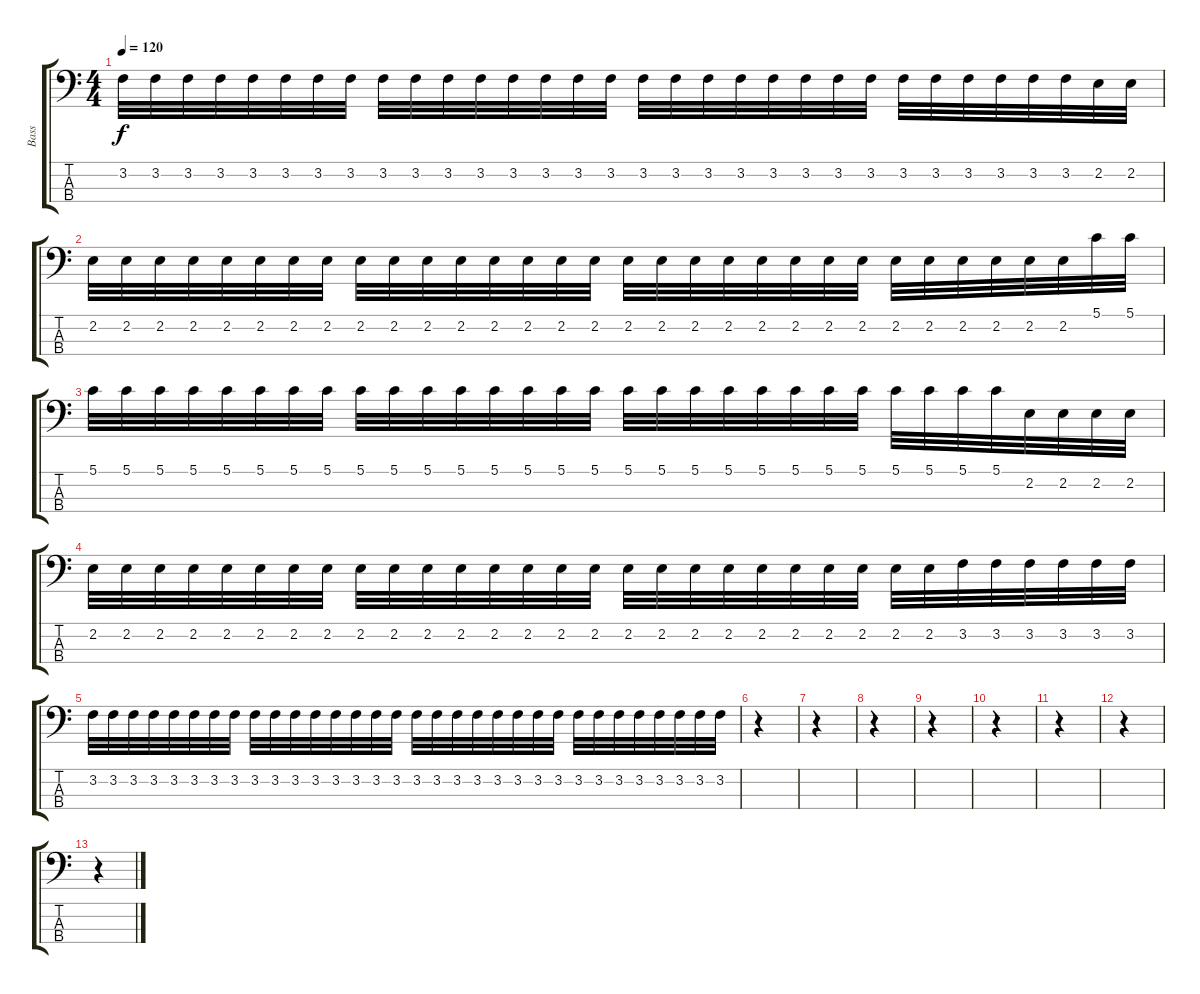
\track ("Bass" "Bass") {instrument acousticguitarnylon}
\staff {score tabs}
\tuning (G2 D2 A1 E1) {hide}
\ts (4 4)
\tempo 120
\clef f4
\ks c
3.2.32{dy f} 3.2.32 3.2.32 3.2.32 3.2.32 3.2.32 3.2.32 3.2.32 3.2.32 3.2.32 3.2.32 3.2.32 3.2.32 3.2.32 3.2.32 3.2.32 3.2.32 3.2.32 3.2.32 3.2.32 3.2.32 3.2.32 3.2.32 3.2.32 3.2.32 3.2.32 3.2.32 3.2.32 3.2.32 3.2.32 2.2.32 2.2.32 |
2.2.32 2.2.32 2.2.32 2.2.32 2.2.32 2.2.32 2.2.32 2.2.32 2.2.32 2.2.32 2.2.32 2.2.32 2.2.32 2.2.32 2.2.32 2.2.32 2.2.32 2.2.32 2.2.32 2.2.32 2.2.32 2.2.32 2.2.32 2.2.32 2.2.32 2.2.32 2.2.32 2.2.32 2.2.32 2.2.32 5.1.32 5.1.32 |
5.1.32 5.1.32 5.1.32 5.1.32 5.1.32 5.1.32 5.1.32 5.1.32 5.1.32 5.1.32 5.1.32 5.1.32 5.1.32 5.1.32 5.1.32 5.1.32 5.1.32 5.1.32 5.1.32 5.1.32 5.1.32 5.1.32 5.1.32 5.1.32 5.1.32 5.1.32 5.1.32 5.1.32 2.2.32 2.2.32 2.2.32 2.2.32 |
2.2.32 2.2.32 2.2.32 2.2.32 2.2.32 2.2.32 2.2.32 2.2.32 2.2.32 2.2.32 2.2.32 2.2.32 2.2.32 2.2.32 2.2.32 2.2.32 2.2.32 2.2.32 2.2.32 2.2.32 2.2.32 2.2.32 2.2.32 2.2.32 2.2.32 2.2.32 3.2.32 3.2.32 3.2.32 3.2.32 3.2.32 3.2.32 |
3.2.32 3.2.32 3.2.32 3.2.32 3.2.32 3.2.32 3.2.32 3.2.32 3.2.32 3.2.32 3.2.32 3.2.32 3.2.32 3.2.32 3.2.32 3.2.32 3.2.32 3.2.32 3.2.32 3.2.32 3.2.32 3.2.32 3.2.32 3.2.32 3.2.32 3.2.32 3.2.32 3.2.32 3.2.32 3.2.32 3.2.32 3.2.32 |
r.4 |
r.4 |
r.4 |
r.4 |
r.4 |
r.4 |
r.4 |
r.4
